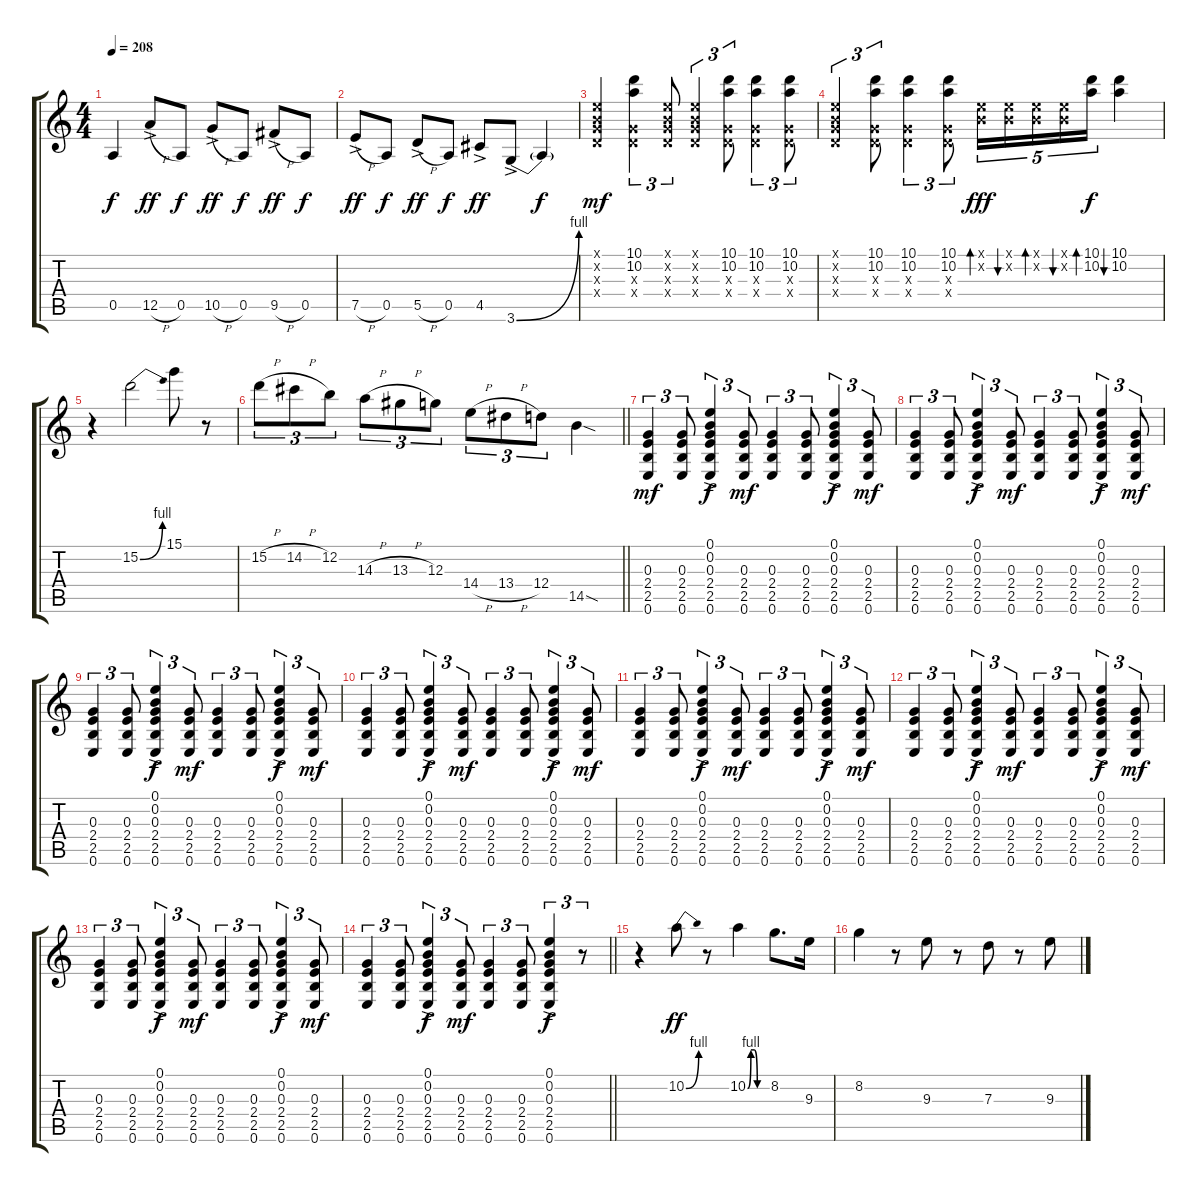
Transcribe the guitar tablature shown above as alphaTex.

\track "" {instrument acousticguitarsteel}
\staff {score tabs}
\tuning (E4 B3 G3 D3 A2 E2) {hide}
\ts (4 4)
\tempo 208
\clef g2
\ks c
0.5.4{dy f} 12.5{h ac}.8{dy ff} 0.5.8{dy f} 10.5{h ac}.8{dy ff} 0.5.8{dy f} 9.5{h ac}.8{dy ff} 0.5.8{dy f} |
7.5{h ac}.8{dy ff} 0.5.8{dy f} 5.5{h ac}.8{dy ff} 0.5.8{dy f} 4.5{ac}.8{dy ff} 3.6{be (bend 0 0 60 4) ac}.8 3.6{t}.4{dy f} |
(0.1{x} 0.2{x} 0.3{x} 0.4{x}).4{dy mf} (10.1 10.2 0.3{x} 0.4{x}).4{tu (3 2)} (0.1{x} 0.2{x} 0.3{x} 0.4{x}).8{tu (3 2)} (0.1{x} 0.2{x} 0.3{x} 0.4{x}).4{tu (3 2)} (10.1 10.2 0.3{x} 0.4{x}).8{tu (3 2)} (10.1 10.2 0.3{x} 0.4{x}).4{tu (3 2)} (10.1 10.2 0.3{x} 0.4{x}).8{tu (3 2)} |
(0.1{x} 0.2{x} 0.3{x} 0.4{x}).4{tu (3 2)} (10.1 10.2 0.3{x} 0.4{x}).8{tu (3 2)} (10.1 10.2 0.3{x} 0.4{x}).4{tu (3 2)} (10.1 10.2 0.3{x} 0.4{x}).8{tu (3 2)} (0.1{x} 0.2{x}).16{tu (5 4) bd 60 dy fff} (0.1{x} 0.2{x}).16{tu (5 4) bu 60} (0.1{x} 0.2{x}).16{tu (5 4) bd 60} (0.1{x} 0.2{x}).16{tu (5 4) bu 60} (10.1 10.2).16{tu (5 4) bd 60 dy f} (10.1 10.2).4{bu 60} |
r.4 15.2{be (bend 0 0 60 4)}.2 15.1.8 r.8 |
\barLineRight lightlight
15.2{h}.8{tu (3 2)} 14.2{h}.8{tu (3 2)} 12.2.8{tu (3 2)} 14.3{h}.8{tu (3 2)} 13.3{h}.8{tu (3 2)} 12.3.8{tu (3 2)} 14.4{h}.8{tu (3 2)} 13.4{h}.8{tu (3 2)} 12.4.8{tu (3 2)} 14.5{sod}.4 |
(0.3 2.4 2.5 0.6).4{tu (3 2) dy mf} (0.3 2.4 2.5 0.6).8{tu (3 2)} (0.1{ac} 0.2{ac} 0.3{ac} 2.4{ac} 2.5{ac} 0.6{ac}).4{tu (3 2) dy f} (0.3 2.4 2.5 0.6).8{tu (3 2) dy mf} (0.3 2.4 2.5 0.6).4{tu (3 2)} (0.3 2.4 2.5 0.6).8{tu (3 2)} (0.1{ac} 0.2{ac} 0.3{ac} 2.4{ac} 2.5{ac} 0.6{ac}).4{tu (3 2) dy f} (0.3 2.4 2.5 0.6).8{tu (3 2) dy mf} |
(0.3 2.4 2.5 0.6).4{tu (3 2)} (0.3 2.4 2.5 0.6).8{tu (3 2)} (0.1{ac} 0.2{ac} 0.3{ac} 2.4{ac} 2.5{ac} 0.6{ac}).4{tu (3 2) dy f} (0.3 2.4 2.5 0.6).8{tu (3 2) dy mf} (0.3 2.4 2.5 0.6).4{tu (3 2)} (0.3 2.4 2.5 0.6).8{tu (3 2)} (0.1{ac} 0.2{ac} 0.3{ac} 2.4{ac} 2.5{ac} 0.6{ac}).4{tu (3 2) dy f} (0.3 2.4 2.5 0.6).8{tu (3 2) dy mf} |
(0.3 2.4 2.5 0.6).4{tu (3 2)} (0.3 2.4 2.5 0.6).8{tu (3 2)} (0.1{ac} 0.2{ac} 0.3{ac} 2.4{ac} 2.5{ac} 0.6{ac}).4{tu (3 2) dy f} (0.3 2.4 2.5 0.6).8{tu (3 2) dy mf} (0.3 2.4 2.5 0.6).4{tu (3 2)} (0.3 2.4 2.5 0.6).8{tu (3 2)} (0.1{ac} 0.2{ac} 0.3{ac} 2.4{ac} 2.5{ac} 0.6{ac}).4{tu (3 2) dy f} (0.3 2.4 2.5 0.6).8{tu (3 2) dy mf} |
(0.3 2.4 2.5 0.6).4{tu (3 2)} (0.3 2.4 2.5 0.6).8{tu (3 2)} (0.1{ac} 0.2{ac} 0.3{ac} 2.4{ac} 2.5{ac} 0.6{ac}).4{tu (3 2) dy f} (0.3 2.4 2.5 0.6).8{tu (3 2) dy mf} (0.3 2.4 2.5 0.6).4{tu (3 2)} (0.3 2.4 2.5 0.6).8{tu (3 2)} (0.1{ac} 0.2{ac} 0.3{ac} 2.4{ac} 2.5{ac} 0.6{ac}).4{tu (3 2) dy f} (0.3 2.4 2.5 0.6).8{tu (3 2) dy mf} |
(0.3 2.4 2.5 0.6).4{tu (3 2)} (0.3 2.4 2.5 0.6).8{tu (3 2)} (0.1{ac} 0.2{ac} 0.3{ac} 2.4{ac} 2.5{ac} 0.6{ac}).4{tu (3 2) dy f} (0.3 2.4 2.5 0.6).8{tu (3 2) dy mf} (0.3 2.4 2.5 0.6).4{tu (3 2)} (0.3 2.4 2.5 0.6).8{tu (3 2)} (0.1{ac} 0.2{ac} 0.3{ac} 2.4{ac} 2.5{ac} 0.6{ac}).4{tu (3 2) dy f} (0.3 2.4 2.5 0.6).8{tu (3 2) dy mf} |
(0.3 2.4 2.5 0.6).4{tu (3 2)} (0.3 2.4 2.5 0.6).8{tu (3 2)} (0.1{ac} 0.2{ac} 0.3{ac} 2.4{ac} 2.5{ac} 0.6{ac}).4{tu (3 2) dy f} (0.3 2.4 2.5 0.6).8{tu (3 2) dy mf} (0.3 2.4 2.5 0.6).4{tu (3 2)} (0.3 2.4 2.5 0.6).8{tu (3 2)} (0.1{ac} 0.2{ac} 0.3{ac} 2.4{ac} 2.5{ac} 0.6{ac}).4{tu (3 2) dy f} (0.3 2.4 2.5 0.6).8{tu (3 2) dy mf} |
(0.3 2.4 2.5 0.6).4{tu (3 2)} (0.3 2.4 2.5 0.6).8{tu (3 2)} (0.1{ac} 0.2{ac} 0.3{ac} 2.4{ac} 2.5{ac} 0.6{ac}).4{tu (3 2) dy f} (0.3 2.4 2.5 0.6).8{tu (3 2) dy mf} (0.3 2.4 2.5 0.6).4{tu (3 2)} (0.3 2.4 2.5 0.6).8{tu (3 2)} (0.1{ac} 0.2{ac} 0.3{ac} 2.4{ac} 2.5{ac} 0.6{ac}).4{tu (3 2) dy f} (0.3 2.4 2.5 0.6).8{tu (3 2) dy mf} |
\barLineRight lightlight
(0.3 2.4 2.5 0.6).4{tu (3 2)} (0.3 2.4 2.5 0.6).8{tu (3 2)} (0.1{ac} 0.2{ac} 0.3{ac} 2.4{ac} 2.5{ac} 0.6{ac}).4{tu (3 2) dy f} (0.3 2.4 2.5 0.6).8{tu (3 2) dy mf} (0.3 2.4 2.5 0.6).4{tu (3 2)} (0.3 2.4 2.5 0.6).8{tu (3 2)} (0.1{ac} 0.2{ac} 0.3{ac} 2.4{ac} 2.5{ac} 0.6{ac}).4{tu (3 2) dy f} r.8{tu (3 2)} |
r.4 10.2{be (bend 0 0 60 4)}.8{dy ff} r.8 10.2{be (custom 0 0 10 4 20 4 30 0 60 0)}.4 8.2.8{d} 9.3.16 |
8.2.4 r.8 9.3.8 r.8 7.3.8 r.8 9.3.8
